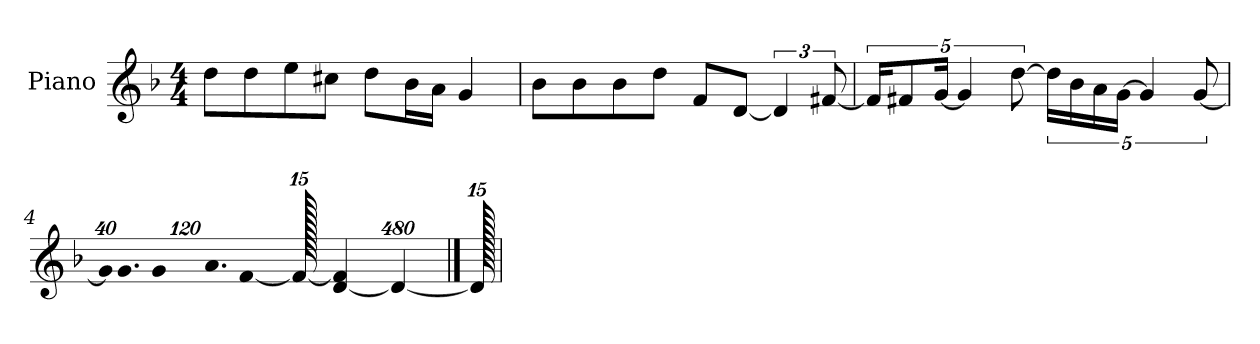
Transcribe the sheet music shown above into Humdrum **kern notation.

**kern
*part1
*staff1
*I"Piano
*I'P-no
*clefG2
*k[b-]
*M4/4
*MM90
=1
8dd\L
8dd\
8ee\
8cc#X\J
8dd\L
16b-\L
16a\JJ
4g/
=2
8b-\L
8b-\
8b-\
8dd\J
8f/L
[8d/J
6d/]
[12f#X/
=3
20f#/KL]
10f#X/
[20g/Jk
5g/]
[10dd\
20dd\LL]
20b-\
20a\
[20g\JJ
5g/]
[10g/
=4
*Xbrackettup
!LO:N:vis=32
640%23g/KLL]
!LO:N:vis=16.
960%103g/J
!LO:N:vis=8
960%137g/
!LO:N:vis=16.
960%103a/L
[384%41f/J
1920f/_
[4d/ 4f/]
1920%479d/_
==5
1920d/]
=
*-
